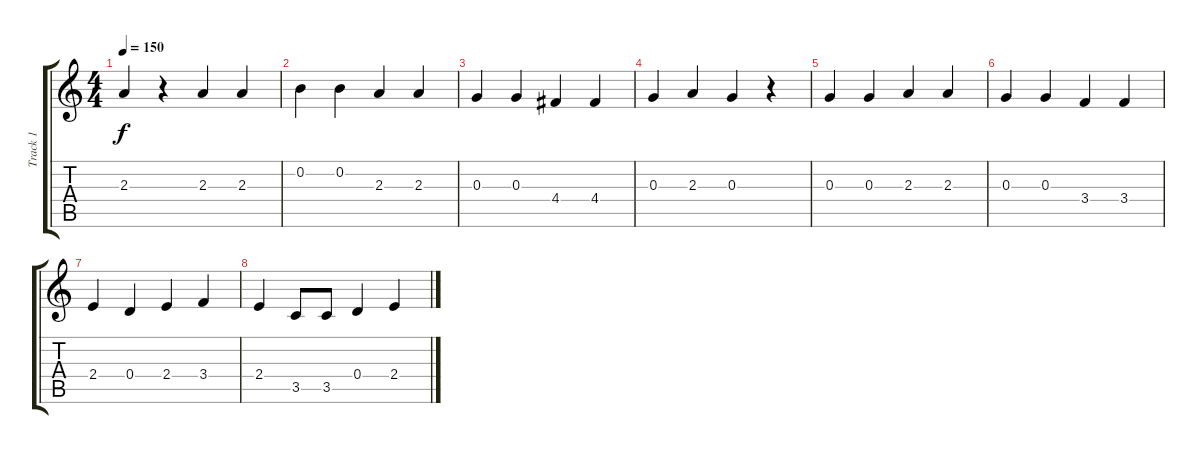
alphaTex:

\track ("Track 1" "Track 1") {instrument acousticguitarsteel}
\staff {score tabs}
\tuning (E4 B3 G3 D3 A2 E2) {hide}
\ts (4 4)
\tempo 150
\clef g2
\ks c
2.3.4{dy f} r.4 2.3.4 2.3.4 |
0.2.4 0.2.4 2.3.4 2.3.4 |
0.3.4 0.3.4 4.4.4 4.4.4 |
0.3.4 2.3.4 0.3.4 r.4 |
0.3.4 0.3.4 2.3.4 2.3.4 |
0.3.4 0.3.4 3.4.4 3.4.4 |
2.4.4 0.4.4 2.4.4 3.4.4 |
2.4.4 3.5.8 3.5.8 0.4.4 2.4.4
